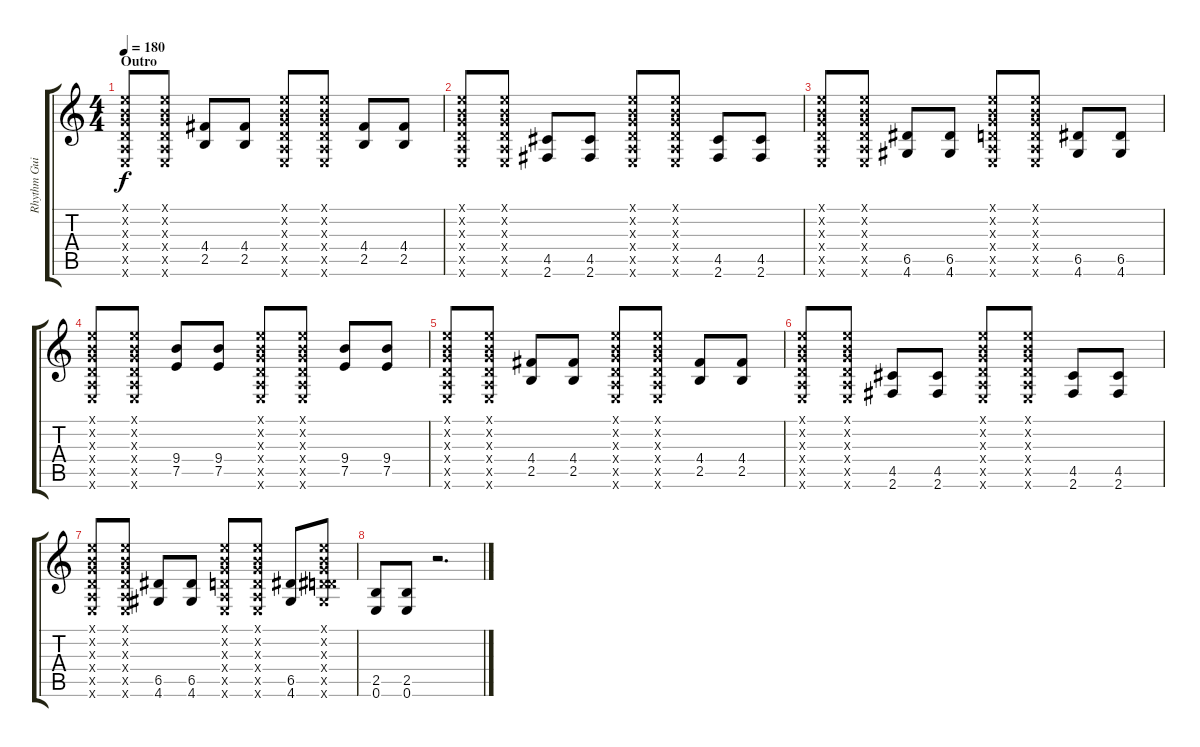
\track ("Rhythm Guitar 1" "Rhythm Gui") {instrument distortionguitar}
\staff {score tabs}
\tuning (E4 B3 G3 D3 A2 E2) {hide}
\ts (4 4)
\section ("" "Outro")
\tempo 180
\clef g2
\ks c
(0.1{x} 0.2{x} 0.3{x} 0.4{x} 0.5{x} 0.6{x}).8{dy f} (0.1{x} 0.2{x} 0.3{x} 0.4{x} 0.5{x} 0.6{x}).8 (4.4 2.5).8 (4.4 2.5).8 (0.1{x} 0.2{x} 0.3{x} 0.4{x} 0.5{x} 0.6{x}).8 (0.1{x} 0.2{x} 0.3{x} 0.4{x} 0.5{x} 0.6{x}).8 (4.4 2.5).8 (4.4 2.5).8 |
(0.1{x} 0.2{x} 0.3{x} 0.4{x} 0.5{x} 0.6{x}).8 (0.1{x} 0.2{x} 0.3{x} 0.4{x} 0.5{x} 0.6{x}).8 (4.5 2.6).8 (4.5 2.6).8 (0.1{x} 0.2{x} 0.3{x} 0.4{x} 0.5{x} 0.6{x}).8 (0.1{x} 0.2{x} 0.3{x} 0.4{x} 0.5{x} 0.6{x}).8 (4.5 2.6).8 (4.5 2.6).8 |
(0.1{x} 0.2{x} 0.3{x} 0.4{x} 0.5{x} 0.6{x}).8 (0.1{x} 0.2{x} 0.3{x} 0.4{x} 0.5{x} 0.6{x}).8 (6.5 4.6).8 (6.5 4.6).8 (0.1{x} 0.2{x} 0.3{x} 0.4{x} 0.5{x} 0.6{x}).8 (0.1{x} 0.2{x} 0.3{x} 0.4{x} 0.5{x} 0.6{x}).8 (6.5 4.6).8 (6.5 4.6).8 |
(0.1{x} 0.2{x} 0.3{x} 0.4{x} 0.5{x} 0.6{x}).8 (0.1{x} 0.2{x} 0.3{x} 0.4{x} 0.5{x} 0.6{x}).8 (9.4 7.5).8 (9.4 7.5).8 (0.1{x} 0.2{x} 0.3{x} 0.4{x} 0.5{x} 0.6{x}).8 (0.1{x} 0.2{x} 0.3{x} 0.4{x} 0.5{x} 0.6{x}).8 (9.4 7.5).8 (9.4 7.5).8 |
(0.1{x} 0.2{x} 0.3{x} 0.4{x} 0.5{x} 0.6{x}).8 (0.1{x} 0.2{x} 0.3{x} 0.4{x} 0.5{x} 0.6{x}).8 (4.4 2.5).8 (4.4 2.5).8 (0.1{x} 0.2{x} 0.3{x} 0.4{x} 0.5{x} 0.6{x}).8 (0.1{x} 0.2{x} 0.3{x} 0.4{x} 0.5{x} 0.6{x}).8 (4.4 2.5).8 (4.4 2.5).8 |
(0.1{x} 0.2{x} 0.3{x} 0.4{x} 0.5{x} 0.6{x}).8 (0.1{x} 0.2{x} 0.3{x} 0.4{x} 0.5{x} 0.6{x}).8 (4.5 2.6).8 (4.5 2.6).8 (0.1{x} 0.2{x} 0.3{x} 0.4{x} 0.5{x} 0.6{x}).8 (0.1{x} 0.2{x} 0.3{x} 0.4{x} 0.5{x} 0.6{x}).8 (4.5 2.6).8 (4.5 2.6).8 |
(0.1{x} 0.2{x} 0.3{x} 0.4{x} 0.5{x} 0.6{x}).8 (0.1{x} 0.2{x} 0.3{x} 0.4{x} 0.5{x} 0.6{x}).8 (6.5 4.6).8 (6.5 4.6).8 (0.1{x} 0.2{x} 0.3{x} 0.4{x} 0.5{x} 0.6{x}).8 (0.1{x} 0.2{x} 0.3{x} 0.4{x} 0.5{x} 0.6{x}).8 (6.5 4.6).8 (0.1{x} 0.2{x} 0.3{x} 0.4{x} 6.5{x} 4.6{x}).8 |
(2.5 0.6).8 (2.5 0.6).8 r.2{d}
